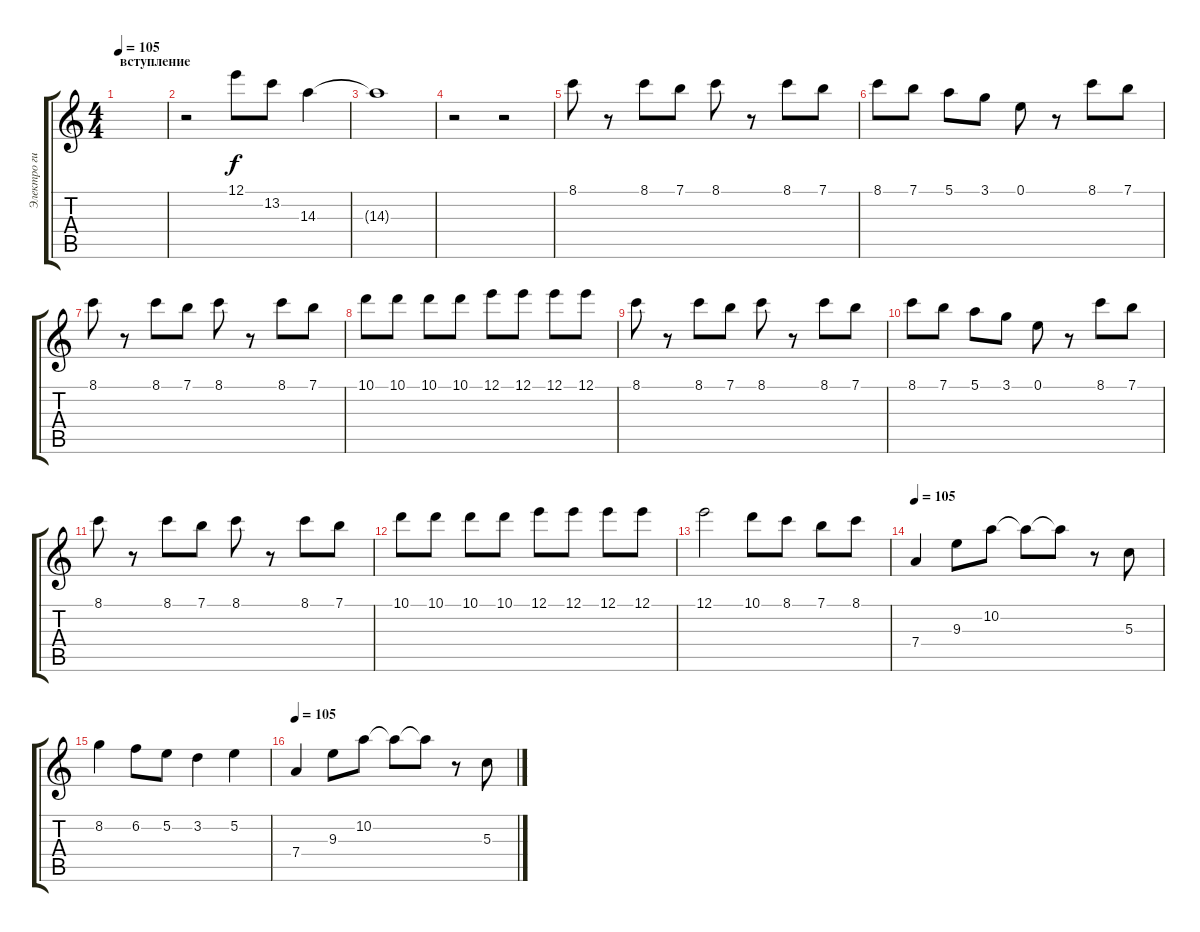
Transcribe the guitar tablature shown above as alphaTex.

\track ("Электро гитара" "Электро ги") {instrument distortionguitar}
\staff {score tabs}
\tuning (E4 B3 G3 D3 A2 E2) {hide}
\ts (4 4)
\section ("" "вступление")
\tempo 105
\clef g2
\ks c
|
r.2 12.1.8 13.2.8 14.3.4 |
14.3{t}.1 |
r.2 r.2 |
8.1.8 r.8 8.1.8 7.1.8 8.1.8 r.8 8.1.8 7.1.8 |
8.1.8 7.1.8 5.1.8 3.1.8 0.1.8 r.8 8.1.8 7.1.8 |
8.1.8 r.8 8.1.8 7.1.8 8.1.8 r.8 8.1.8 7.1.8 |
10.1.8 10.1.8 10.1.8 10.1.8 12.1.8 12.1.8 12.1.8 12.1.8 |
8.1.8 r.8 8.1.8 7.1.8 8.1.8 r.8 8.1.8 7.1.8 |
8.1.8 7.1.8 5.1.8 3.1.8 0.1.8 r.8 8.1.8 7.1.8 |
8.1.8 r.8 8.1.8 7.1.8 8.1.8 r.8 8.1.8 7.1.8 |
10.1.8 10.1.8 10.1.8 10.1.8 12.1.8 12.1.8 12.1.8 12.1.8 |
12.1.2 10.1.8 8.1.8 7.1.8 8.1.8 |
\tempo 105
7.4.4 9.3.8 10.2.8 10.2{t}.8 10.2{t}.8 r.8 5.3.8 |
8.2.4 6.2.8 5.2.8 3.2.4 5.2.4 |
\tempo 105
7.4.4 9.3.8 10.2.8 10.2{t}.8 10.2{t}.8 r.8 5.3.8
